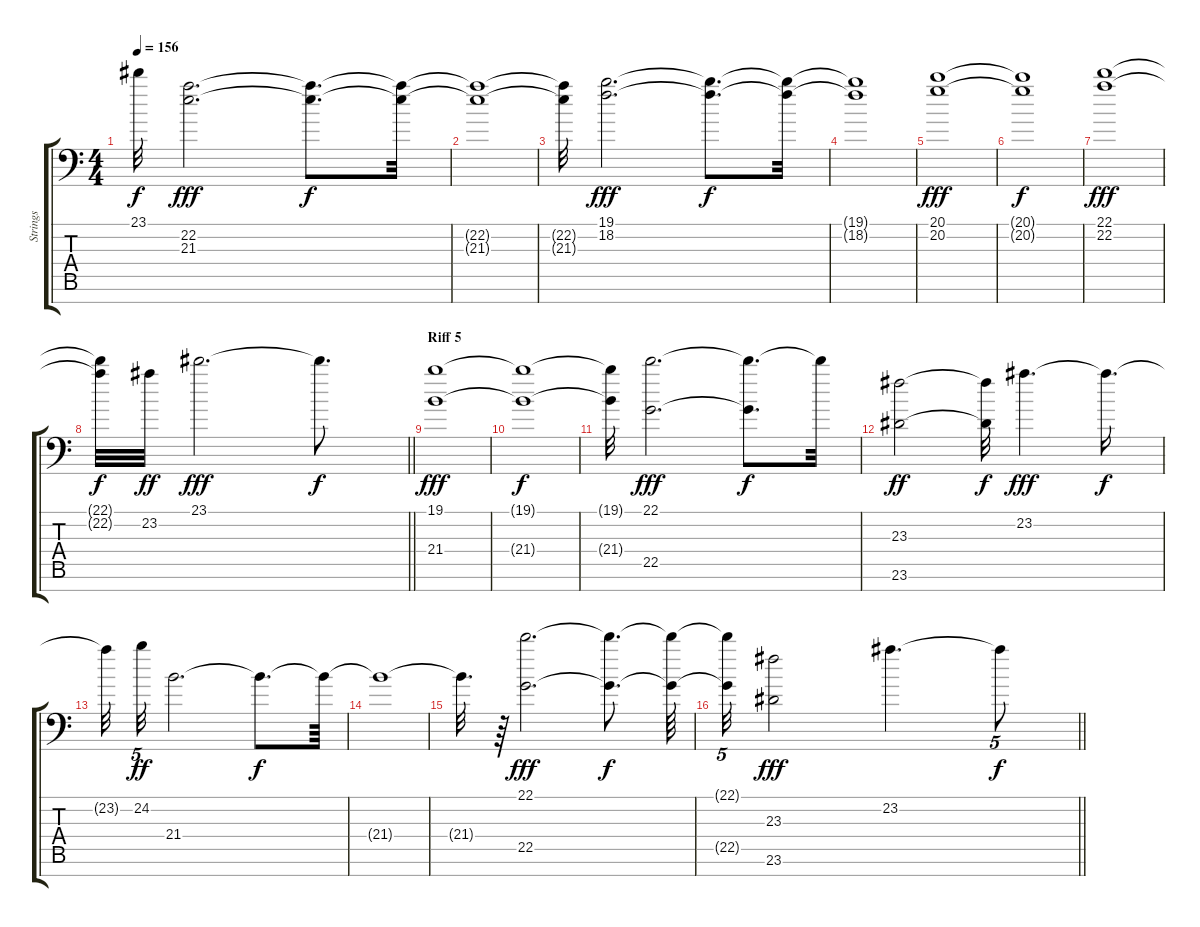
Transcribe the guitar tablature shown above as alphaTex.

\track ("Strings" "Strings") {instrument synthstrings2}
\staff {score tabs}
\tuning (E4 B3 G3 D3 A2 E2 C-1) {hide}
\ts (4 4)
\tempo 156
\clef f4
\ks c
23.1{t}.32{dy f} (22.2 21.3).2{d dy fff} (22.2{t} 21.3{t}).8{d dy f} (22.2{t} 21.3{t}).32 |
(22.2{t} 21.3{t}).1 |
(22.2{t} 21.3{t}).32 (19.1 18.2).2{d dy fff} (19.1{t} 18.2{t}).8{d dy f} (19.1{t} 18.2{t}).32 |
(19.1{t} 18.2{t}).1 |
(20.1 20.2).1{dy fff} |
(20.1{t} 20.2{t}).1{dy f} |
(22.1 22.2).1{dy fff} |
\barLineRight lightlight
(22.1{t} 22.2{t}).32{dy f} 23.2.32{dy ff} 23.1.2{d dy fff} 23.1{t}.8{d dy f} |
\section ("" "Riff 5")
(19.1 21.4).1{dy fff} |
(19.1{t} 21.4{t}).1{dy f} |
(19.1{t} 21.4{t}).32 (22.1 22.5).2{d dy fff} (22.1{t} 22.5{t}).8{d dy f} 22.1{t}.32 |
(23.3 23.6).2{dy ff} (23.3{t} 23.6{t}).32{dy f} 23.2.4{d dy fff} 23.2{t}.16{d dy f} |
23.2{t}.32 24.2.32{tu (5 4) dy ff} 21.4.2{d} 21.4{t}.8{d dy f} 21.4{t}.64 |
21.4{t}.1 |
21.4{t}.32{d} r.64 (22.1 22.5).2{d dy fff} (22.1{t} 22.5{t}).8{d dy f} (22.1{t} 22.5{t}).64 |
\barLineRight lightlight
(22.1{t} 22.5{t}).32{tu (5 4)} (23.3 23.6).2{dy fff} 23.2.4{d} 23.2{t}.8{tu (5 4) dy f}
